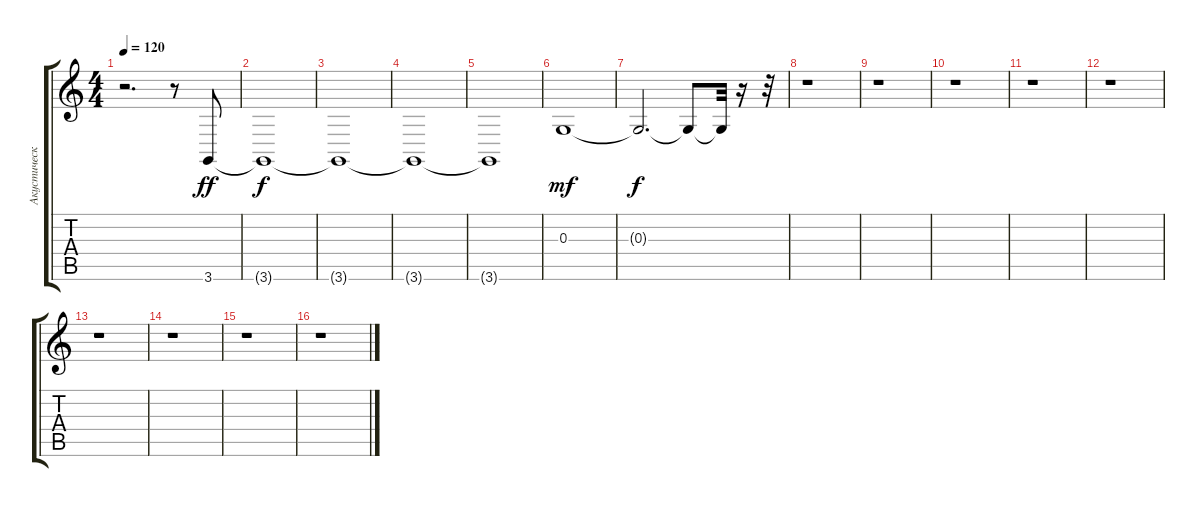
\track ("Акустический Гранд Роял" "Акустическ") {instrument acousticgrandpiano}
\staff {score tabs}
\tuning (E4 B3 G3 D3 A2 E2) {hide}
\ts (4 4)
\tempo 120
\clef g2
\ks c
r.2{d dy ff} r.8 3.6.8 |
3.6{t}.1{dy f} |
3.6{t}.1 |
3.6{t}.1 |
3.6{t}.1 |
0.3.1{dy mf} |
0.3{t}.2{d dy f} 0.3{t}.8 0.3{t}.32 r.16 r.32 |
r.1 |
r.1 |
r.1 |
r.1 |
r.1 |
r.1 |
r.1 |
r.1 |
r.1
